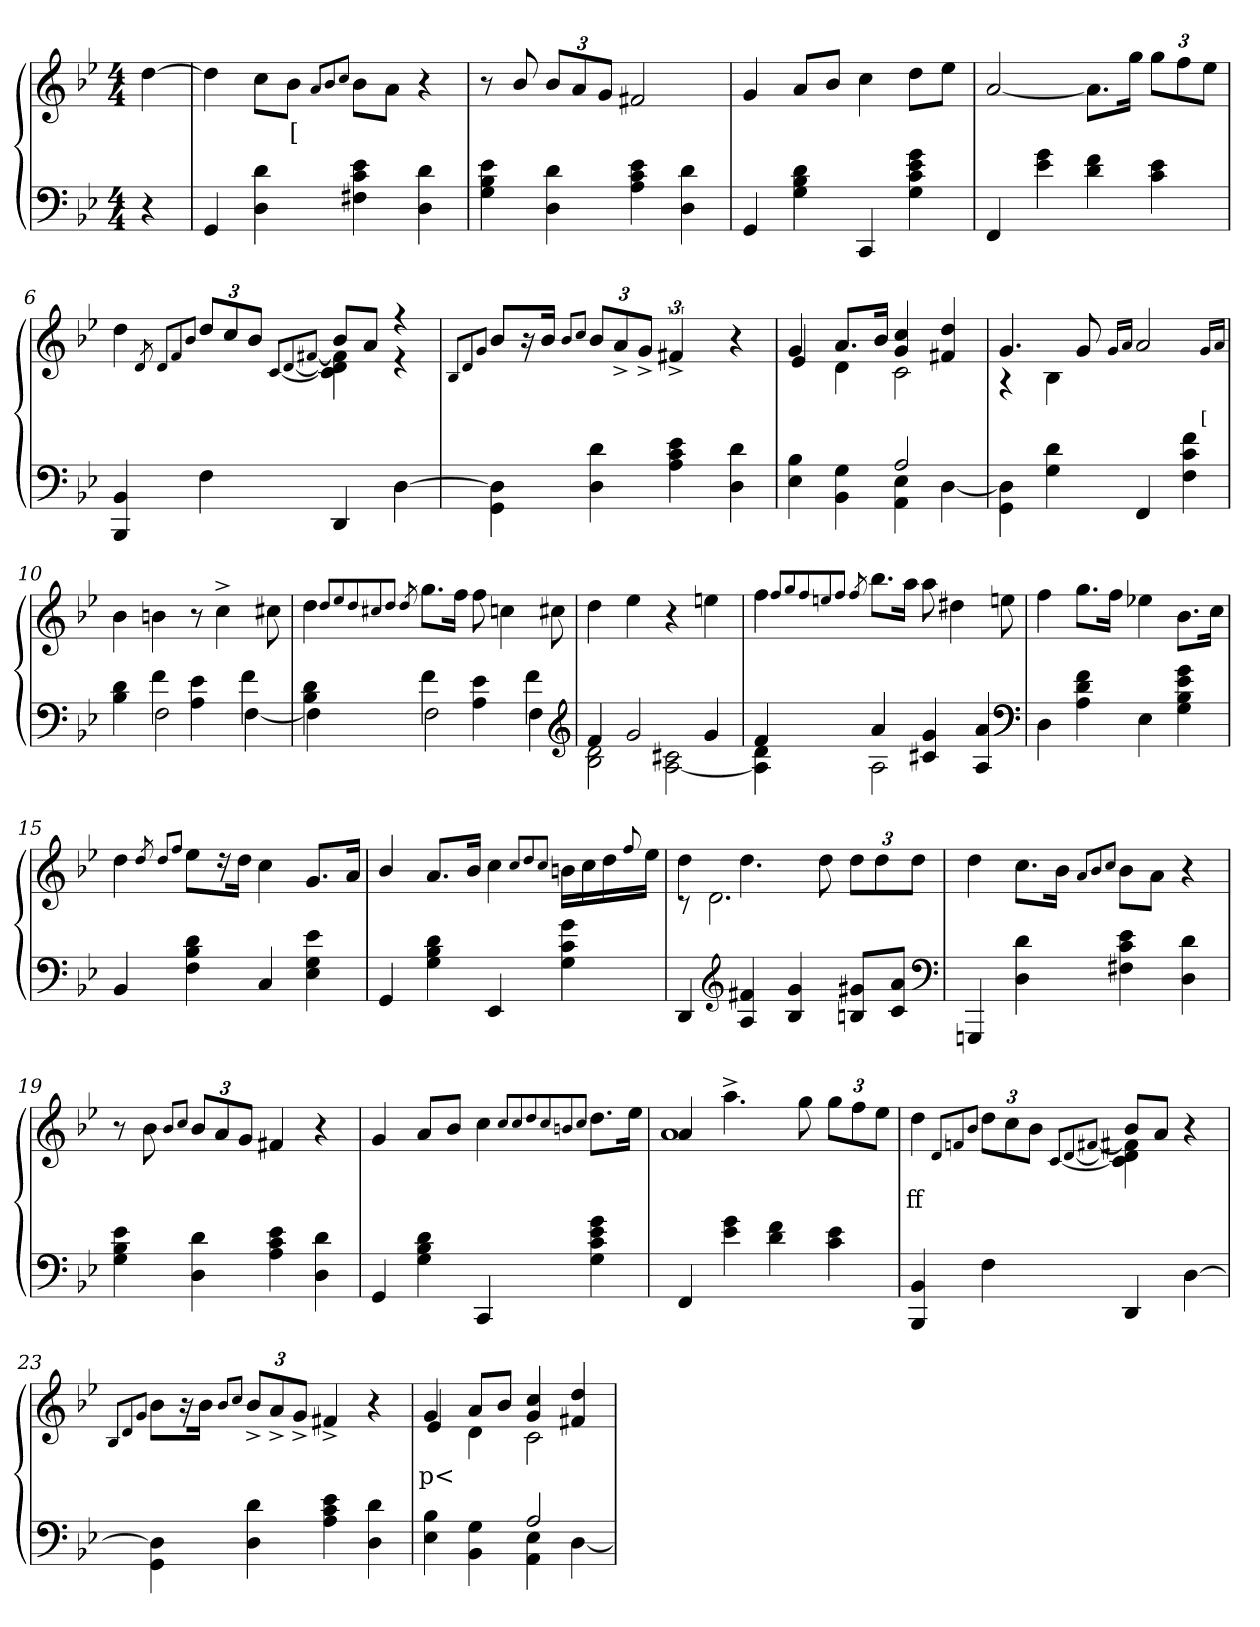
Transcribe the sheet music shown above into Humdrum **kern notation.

**kern	**kern	**text
*part2	*part1	*part1
*staff2	*staff1	*staff1
*clefF4	*clefG2	*
*k[b-e-]	*k[b-e-]	*
*M4/4	*M4/4	*
=1	=1	=1
4r	[4dd	.
=2	=2	=2
4GG	4dd]	.
4d 4D	8ccL	.
.	8b-J	[
.	8qa/L	.
.	8qb-/	.
.	8qcc/J	.
4e- 4c 4F#X	8b-\L	.
.	8aJ	.
4d 4D	4r	.
=3	=3	=3
4e- 4B- 4G	8r	.
.	8b-/	.
4d 4D	12b-L	.
.	12a	.
.	12gJ	.
4e- 4c 4A	2f#X	.
4d 4D	.	.
=4	=4	=4
4GG	4g	.
4d 4B- 4G	8aL	.
.	8b-J	.
4CC	4cc	.
4g 4e- 4c 4G	8ddL	.
.	8ee-J	.
=5	=5	=5
4FF	[2a	.
4g 4e-	.	.
4f 4d	8.aL]	.
.	16ggJk	.
4e- 4c	12ggL	.
.	12ff	.
.	12ee-J	.
=6	=6	=6
*	*^	*
4BB- 4BBB-	4dd	2ryy	.
.	8qd/	.	.
.	8qd/L	.	.
.	8qf/	.	.
.	8qb-/J	.	.
4F	12dd/L	.	.
.	12cc	.	.
.	12b-J	.	.
.	.	[8qc/L	.
.	.	[8qd/	.
.	.	[8qf#X/J	.
4DD	8b-L	4f#] 4d] 4c]	.
.	8aJ	.	.
[4D	4r	4r	.
*	*v	*v	*
=7	=7	=7
.	8qB-/L	.
.	8qd/	.
.	8qg/J	.
4D\] 4GG	8b-/L	.
.	16r	.
.	16b-Jk	.
.	8qb-/L	.
.	8qcc/J	.
4d 4D	12b-L	.
.	12a^>	.
.	12g^>J	.
4e- 4c 4A	6f#X^>	.
.	12ryy	.
4d 4D	4r	.
=8	=8	=8
*^	*^	*
2ryy	4B- 4E-	4g	4e-/	.
.	4G 4BB-	8.aL	4d	.
.	.	16b-Jk	.	.
2A	4E- 4AA	4cc 4g	2c	.
.	[4D	4dd 4f#X	.	.
*v	*v	*	*	*
=9	=9	=9	=9
4D\] 4GG	4.g	4r	.
4d 4G	.	4B-	.
.	8g	.	.
.	16qg/LL	.	.
.	16qa/JJ	.	.
4FF	2a	2ryy	.
4f 4c 4F	.	.	.
*	*v	*v	*
.	16qg/LL	[
.	16qa/JJ	.
=10	=10	=10
*^	*	*
4d 4B-	4ryy	4b-	.
4f\	2F	4bn	.
4e-\ 4A	.	8r	.
.	.	4cc^>	.
4f\	[4F	.	.
.	.	8cc#X	.
=11	=11	=11	=11
4d\ 4B-	4F]	4dd	.
.	.	8qdd/L	.
.	.	8qee-/	.
.	.	8qdd/	.
.	.	8qcc#X/	.
.	.	8qdd/J	.
.	.	8qdd/	.
4f\	2F	8.ggL	.
.	.	16ffJk	.
4e-\ 4A	.	8ff	.
.	.	4ccn	.
4f\	4F	.	.
.	.	8cc#X	.
*clefG2	*	*	*
=12	=12	=12	=12
4f	2d 2B-	4dd	.
2g	.	4ee-	.
.	2c#X [2A	4r	.
4g	.	4een	.
=13	=13	=13	=13
4f	4d 4A]	4ff	.
.	.	8qff/L	.
.	.	8qgg/	.
.	.	8qff/	.
.	.	8qeen/	.
.	.	8qff/J	.
.	.	8qff/	.
4a	2A	8.bb-L	.
.	.	16aaJk	.
4g 4c#X	.	8aa	.
.	.	4dd#X	.
4a 4A	4ryy	.	.
.	.	8een	.
*v	*v	*	*
*clefF4	*	*
=14	=14	=14
4D	4ff	.
4f 4d 4A	8.ggL	.
.	16ffJk	.
4E-	4ee-X	.
4g 4e- 4B- 4G	8.b-L	.
.	16ccJk	.
=15	=15	=15
4BB-	4dd	.
.	8qdd/	.
.	8qdd/L	.
.	8qff/J	.
4d 4B- 4F	8ee-L	.
.	16r	.
.	16ddJk	.
4C	4cc	.
4e- 4G 4E-	8.gL	.
.	16aJk	.
=16	=16	=16
4GG	4b-/	.
4d 4B- 4G	8.aL	.
.	16b-Jk	.
4EE-	4cc	.
.	8qcc/L	.
.	8qdd/	.
.	8qcc/J	.
4g 4c 4G	16bnLL	.
.	16cc	.
.	16dd	.
.	8qqff/	.
.	16ee-JJ	.
=17	=17	=17
*	*^	*
4DD	4dd\	8r	.
.	.	2.d	.
*clefG2	*	*	*
4f#X 4A	4.dd\	.	.
4g 4B-	.	.	.
.	8dd\	.	.
8g#X 8BnL	12dd\L	.	.
.	12dd	.	.
8a 8cJ	.	8ryy	.
.	12ddJ	.	.
*	*v	*v	*
*clefF4	*	*
=18	=18	=18
4GGGn	4dd	.
4d 4D	8.ccL	.
.	16b-Jk	.
.	8qa/L	.
.	8qb-/	.
.	8qcc/J	.
4e- 4c 4F#X	8b-\L	.
.	8aJ	.
4d 4D	4r	.
=19	=19	=19
4e- 4B- 4G	8r	.
.	8b-	.
.	8qb-/L	.
.	8qcc/J	.
4d 4D	12b-L	.
.	12a	.
.	12gJ	.
4e- 4c 4A	4f#X	.
4d 4D	4r	.
=20	=20	=20
4GG	4g	.
4d 4B- 4G	8aL	.
.	8b-J	.
4CC	4cc	.
.	8qcc/L	.
.	8qcc/	.
.	8qdd/	.
.	8qcc/	.
.	8qbn/	.
.	8qcc/J	.
4g 4e- 4c 4G	8.ddL	.
.	16ee-Jk	.
=21	=21	=21
*	*^	*
4FF	4a	1a	.
4g 4e-	4.aa^>\	.	.
4f 4d	.	.	.
.	8gg\	.	.
4e- 4c	12gg\L	.	.
.	12ff	.	.
.	12ee-J	.	.
=22	=22	=22	=22
4BB- 4BBB-	2ryy	4dd	ff
.	.	8qd/L	.
.	.	8qfn/	.
.	.	8qb-/J	.
4F	.	12ddL	.
.	.	12cc	.
.	.	12b-J	.
.	[8qc/L	.	.
.	[8qd/	.	.
.	[8qf#X/J	.	.
4DD	8b-L	4f#X] 4d] 4c]	.
.	8aJ	.	.
[4D	4r	4ryy	.
*	*v	*v	*
=23	=23	=23
.	8qB-/L	.
.	8qd/	.
.	8qg/J	.
4D\] 4GG	8b-L	.
.	16r	.
.	16b-Jk	.
.	8qb-/L	.
.	8qcc/J	.
4d 4D	12b-^>L	.
.	12a^>	.
.	12g^>J	.
4e- 4c 4A	4f#X^>	.
4d 4D	4r	.
=24	=24	=24
*^	*^	*
2ryy	4B- 4E-	4g	4e-/	p<
.	4G 4BB-	8aL	4d	.
.	.	8b-J	.	.
2A	4E- 4AA	4cc 4g	2c	.
.	[4D	4dd 4f#X	.	.
*v	*v	*	*	*
*	*v	*v	*
=	=	=
*-	*-	*-
